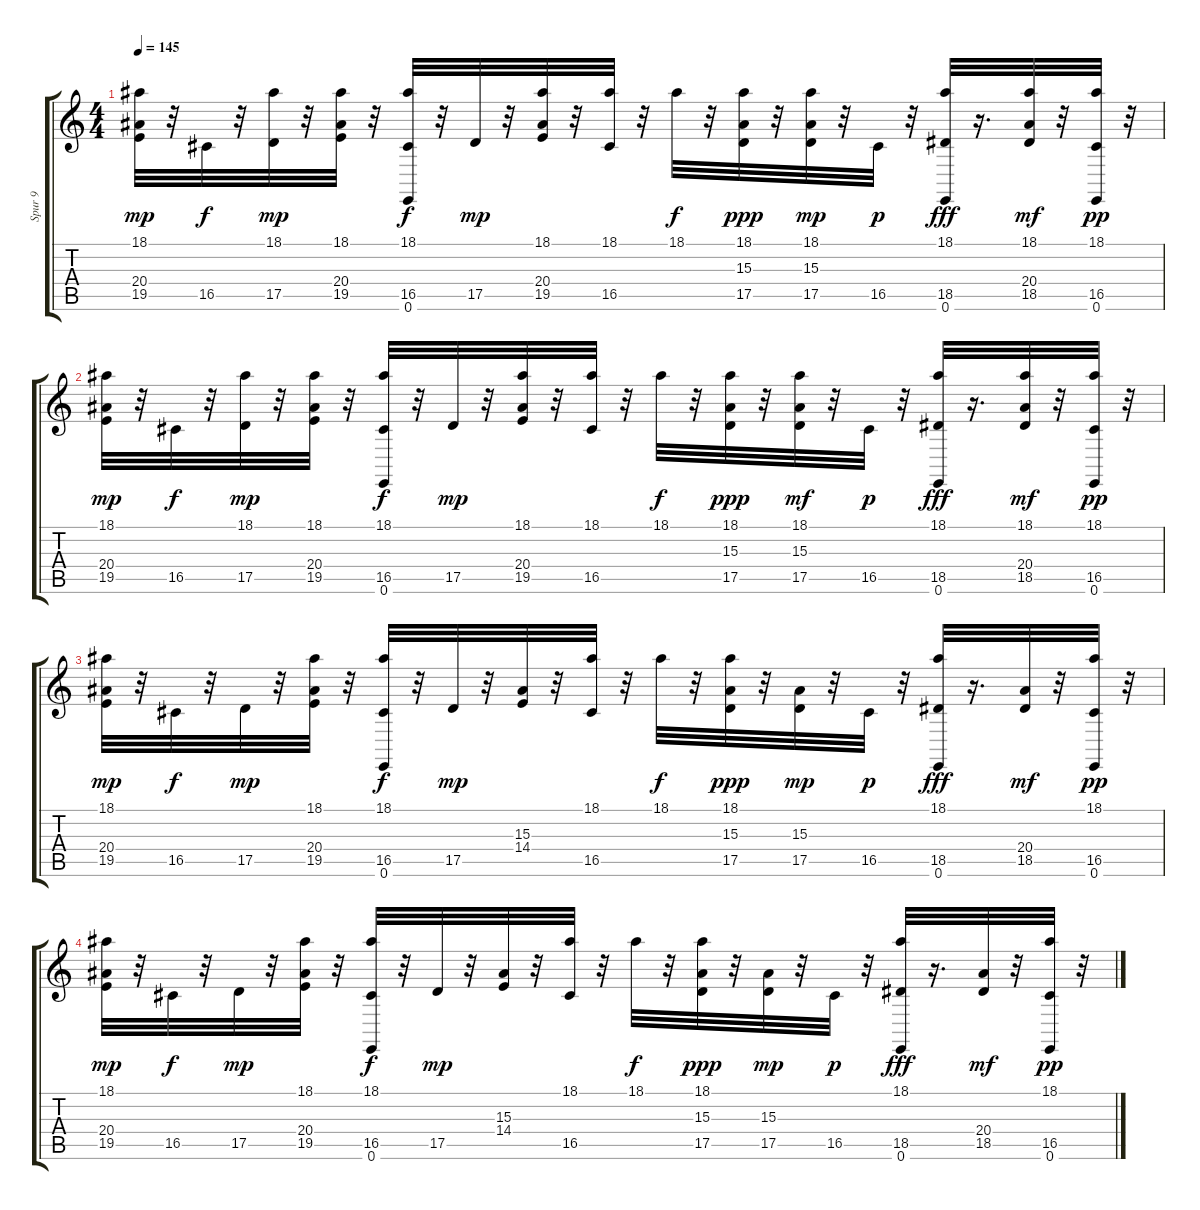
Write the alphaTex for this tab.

\track ("Spur 9" "Spur 9") {instrument acousticgrandpiano}
\staff {score tabs}
\tuning (E4 B3 G3 D3 A2 E2) {hide}
\ts (4 4)
\tempo 145
\clef g2
\ks c
(18.1 20.4 19.5).32{dy mp} r.32 16.5.32{dy f} r.32 (18.1 17.5).32{dy mp} r.32 (18.1 20.4 19.5).32 r.32 (18.1 16.5 0.6).32{dy f} r.32 17.5.32{dy mp} r.32 (18.1 20.4 19.5).32 r.32 (18.1 16.5).32 r.32 18.1.32{dy f} r.32 (18.1 15.3 17.5).32{dy ppp} r.32 (18.1 15.3 17.5).32{dy mp} r.32 16.5.32{dy p} r.32 (18.1 18.5 0.6).32{dy fff} r.16{d} (18.1 20.4 18.5).32{dy mf} r.32 (18.1 16.5 0.6).32{dy pp} r.32 |
(18.1 20.4 19.5).32{dy mp} r.32 16.5.32{dy f} r.32 (18.1 17.5).32{dy mp} r.32 (18.1 20.4 19.5).32 r.32 (18.1 16.5 0.6).32{dy f} r.32 17.5.32{dy mp} r.32 (18.1 20.4 19.5).32 r.32 (18.1 16.5).32 r.32 18.1.32{dy f} r.32 (18.1 15.3 17.5).32{dy ppp} r.32 (18.1 15.3 17.5).32{dy mf} r.32 16.5.32{dy p} r.32 (18.1 18.5 0.6).32{dy fff} r.16{d} (18.1 20.4 18.5).32{dy mf} r.32 (18.1 16.5 0.6).32{dy pp} r.32 |
(18.1 20.4 19.5).32{dy mp} r.32 16.5.32{dy f} r.32 17.5.32{dy mp} r.32 (18.1 20.4 19.5).32 r.32 (18.1 16.5 0.6).32{dy f} r.32 17.5.32{dy mp} r.32 (15.3 14.4).32 r.32 (18.1 16.5).32 r.32 18.1.32{dy f} r.32 (18.1 15.3 17.5).32{dy ppp} r.32 (15.3 17.5).32{dy mp} r.32 16.5.32{dy p} r.32 (18.1 18.5 0.6).32{dy fff} r.16{d} (20.4 18.5).32{dy mf} r.32 (18.1 16.5 0.6).32{dy pp} r.32 |
(18.1 20.4 19.5).32{dy mp} r.32 16.5.32{dy f} r.32 17.5.32{dy mp} r.32 (18.1 20.4 19.5).32 r.32 (18.1 16.5 0.6).32{dy f} r.32 17.5.32{dy mp} r.32 (15.3 14.4).32 r.32 (18.1 16.5).32 r.32 18.1.32{dy f} r.32 (18.1 15.3 17.5).32{dy ppp} r.32 (15.3 17.5).32{dy mp} r.32 16.5.32{dy p} r.32 (18.1 18.5 0.6).32{dy fff} r.16{d} (20.4 18.5).32{dy mf} r.32 (18.1 16.5 0.6).32{dy pp} r.32
